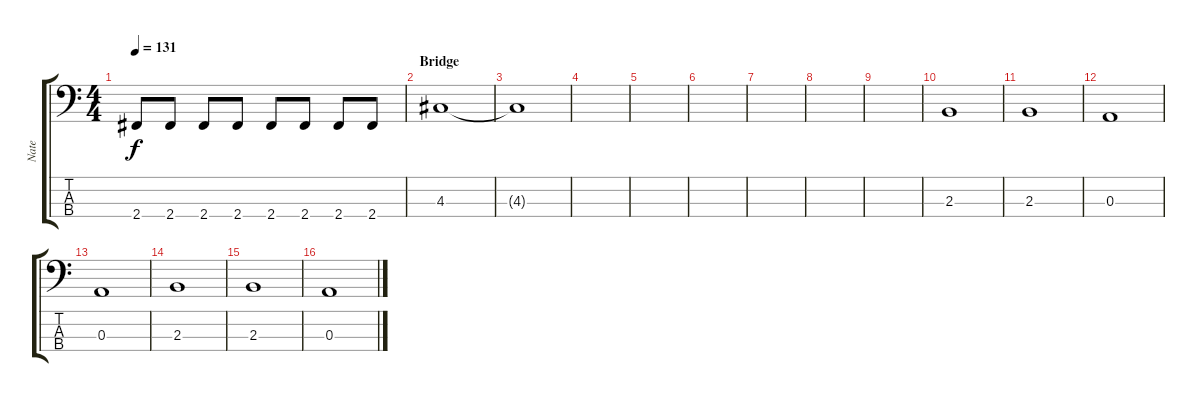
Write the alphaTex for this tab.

\track ("Nate" "Nate") {instrument electricbassfinger}
\staff {score tabs}
\tuning (G2 D2 A1 E1) {hide}
\ts (4 4)
\tempo 131
\clef f4
\ks c
2.4.8{dy f} 2.4.8 2.4.8 2.4.8 2.4.8 2.4.8 2.4.8 2.4.8 |
\section ("" "Bridge")
4.3.1{volume 0} |
4.3{t}.1 |
|
|
|
|
|
|
2.3.1 |
2.3.1 |
0.3.1 |
0.3.1 |
2.3.1 |
2.3.1 |
0.3.1
